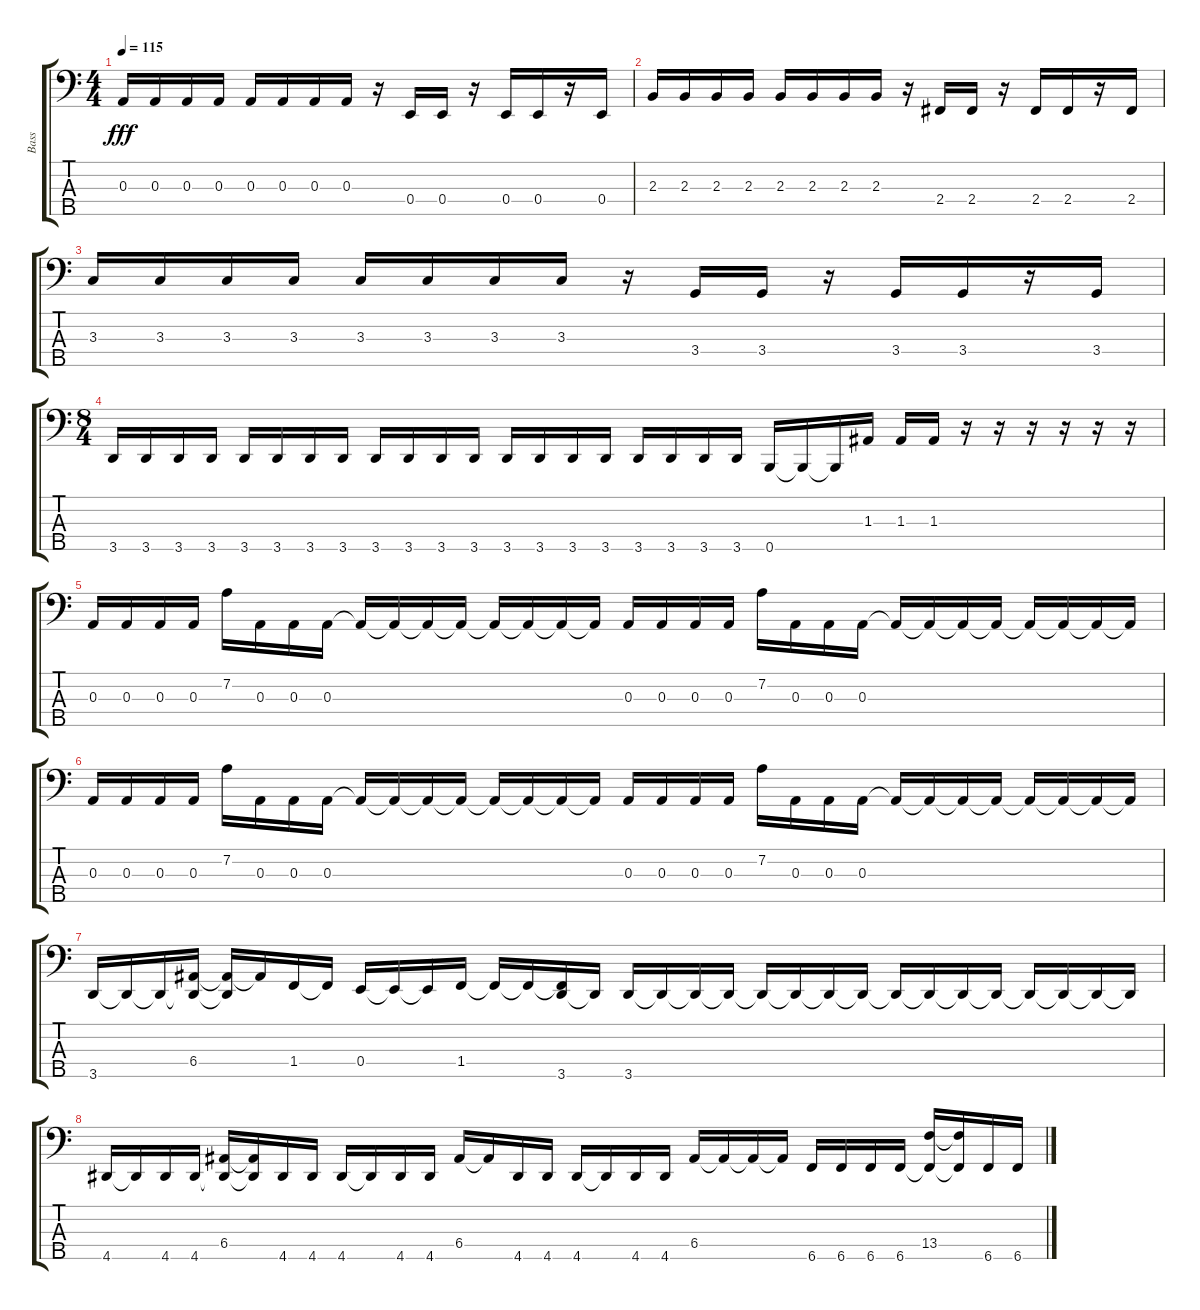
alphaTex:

\track ("Bass" "Bass") {instrument electricbassfinger}
\staff {score tabs}
\tuning (G2 D2 A1 E1 B0) {hide}
\ts (4 4)
\tempo 115
\clef f4
\ks c
0.3.16{dy fff} 0.3.16 0.3.16 0.3.16 0.3.16 0.3.16 0.3.16 0.3.16 r.16 0.4.16 0.4.16 r.16 0.4.16 0.4.16 r.16 0.4.16 |
2.3.16 2.3.16 2.3.16 2.3.16 2.3.16 2.3.16 2.3.16 2.3.16 r.16 2.4.16 2.4.16 r.16 2.4.16 2.4.16 r.16 2.4.16 |
3.3.16 3.3.16 3.3.16 3.3.16 3.3.16 3.3.16 3.3.16 3.3.16 r.16 3.4.16 3.4.16 r.16 3.4.16 3.4.16 r.16 3.4.16 |
\ts (8 4)
3.5.16 3.5.16 3.5.16 3.5.16 3.5.16 3.5.16 3.5.16 3.5.16 3.5.16 3.5.16 3.5.16 3.5.16 3.5.16 3.5.16 3.5.16 3.5.16 3.5.16 3.5.16 3.5.16 3.5.16 0.5.16 0.5{t}.16 0.5{t}.16 1.3.16 1.3.16 1.3.16 r.16 r.16 r.16 r.16 r.16 r.16 |
0.3.16 0.3.16 0.3.16 0.3.16 7.2.16 0.3.16 0.3.16 0.3.16 0.3{t}.16 0.3{t}.16 0.3{t}.16 0.3{t}.16 0.3{t}.16 0.3{t}.16 0.3{t}.16 0.3{t}.16 0.3.16 0.3.16 0.3.16 0.3.16 7.2.16 0.3.16 0.3.16 0.3.16 0.3{t}.16 0.3{t}.16 0.3{t}.16 0.3{t}.16 0.3{t}.16 0.3{t}.16 0.3{t}.16 0.3{t}.16 |
0.3.16 0.3.16 0.3.16 0.3.16 7.2.16 0.3.16 0.3.16 0.3.16 0.3{t}.16 0.3{t}.16 0.3{t}.16 0.3{t}.16 0.3{t}.16 0.3{t}.16 0.3{t}.16 0.3{t}.16 0.3.16 0.3.16 0.3.16 0.3.16 7.2.16 0.3.16 0.3.16 0.3.16 0.3{t}.16 0.3{t}.16 0.3{t}.16 0.3{t}.16 0.3{t}.16 0.3{t}.16 0.3{t}.16 0.3{t}.16 |
3.5.16 3.5{t}.16 3.5{t}.16 (6.4 3.5{t}).16 (6.4{t} 3.5{t}).16 6.4{t}.16 1.4.16 1.4{t}.16 0.4.16 0.4{t}.16 0.4{t}.16 1.4.16 1.4{t}.16 1.4{t}.16 (1.4{t} 3.5).16 3.5{t}.16 3.5.16 3.5{t}.16 3.5{t}.16 3.5{t}.16 3.5{t}.16 3.5{t}.16 3.5{t}.16 3.5{t}.16 3.5{t}.16 3.5{t}.16 3.5{t}.16 3.5{t}.16 3.5{t}.16 3.5{t}.16 3.5{t}.16 3.5{t}.16 |
4.5.16 4.5{t}.16 4.5.16 4.5.16 (6.4 4.5{t}).16 (6.4{t} 4.5{t}).16 4.5.16 4.5.16 4.5.16 4.5{t}.16 4.5.16 4.5.16 6.4.16 6.4{t}.16 4.5.16 4.5.16 4.5.16 4.5{t}.16 4.5.16 4.5.16 6.4.16 6.4{t}.16 6.4{t}.16 6.4{t}.16 6.5.16 6.5.16 6.5.16 6.5.16 (13.4 6.5{t}).16 (13.4{t} 6.5{t}).16 6.5.16 6.5.16
